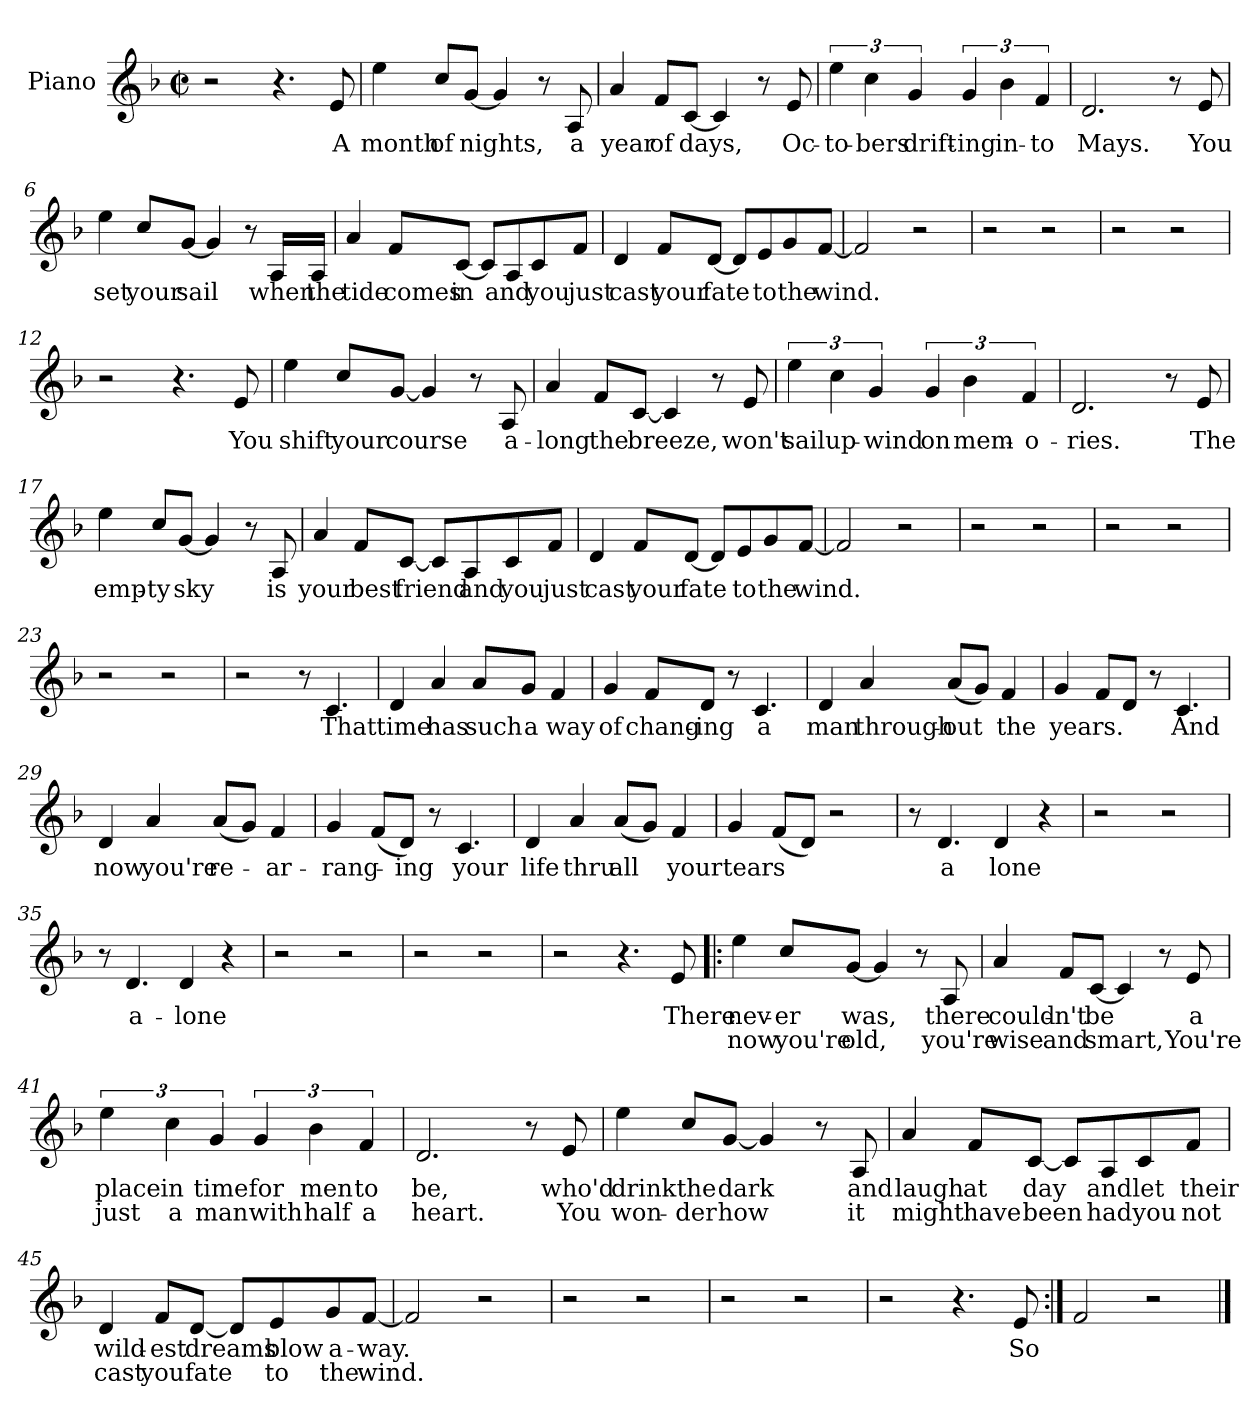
**kern	**text	**text
*part1	*part1	*part1
*staff1	*staff1	*staff1
*I"Piano	*	*
*I'Pno.	*	*
*clefG2	*	*
*k[b-]	*	*
*F:	*	*
*M2/2	*	*
*met(c|)	*	*
=1	=1	=1
2r	.	.
4.r	.	.
8e/	A	.
=2	=2	=2
4ee\	month	.
8cc/L	of	.
[8g/J	nights,	.
4g/]	.	.
8r	.	.
8A/	a	.
=3	=3	=3
4a/	year	.
8f/L	of	.
[8c/J	days,	.
4c/]	.	.
8r	.	.
8e/	Oc-	.
=4	=4	=4
6ee\	-to-	.
6cc\	-bers	.
6g/	drift-	.
6g/	-ing	.
6b-\	in-	.
6f/	-to	.
!!LO:LB:g=z
=5	=5	=5
2.d/	Mays.	.
8r	.	.
8e/	You	.
=6	=6	=6
4ee\	set	.
8cc/L	your	.
[8g/J	sail	.
4g/]	.	.
8r	.	.
16A/LL	when	.
16A/JJ	the	.
=7	=7	=7
4a/	tide	.
8f/L	comes	.
[8c/J	in	.
8c/L]	.	.
8A/	and	.
8c/	you	.
8f/J	just	.
!!LO:LB:g=z
=8	=8	=8
4d/	cast	.
8f/L	your	.
[8d/J	fate	.
8d/L]	.	.
8e/	to	.
8g/	the	.
[8f/J	wind.	.
=9	=9	=9
2f/]	.	.
2r	.	.
=10	=10	=10
2r	.	.
2r	.	.
=11	=11	=11
2r	.	.
2r	.	.
=12	=12	=12
2r	.	.
4.r	.	.
8e/	You	.
!!LO:LB:g=z
=13	=13	=13
4ee\	shift	.
8cc/L	your	.
[8g/J	course	.
4g/]	.	.
8r	.	.
8A/	a-	.
=14	=14	=14
4a/	-long	.
8f/L	the	.
[8c/J	breeze,	.
4c/]	.	.
8r	.	.
8e/	won't	.
=15	=15	=15
6ee\	sail	.
6cc\	up-	.
6g/	-wind	.
6g/	on	.
6b-\	mem-	.
6f/	-o-	.
!!LO:LB:g=z
=16	=16	=16
2.d/	-ries.	.
8r	.	.
8e/	The	.
=17	=17	=17
4ee\	emp-	.
8cc/L	-ty	.
[8g/J	sky	.
4g/]	.	.
8r	.	.
8A/	is	.
=18	=18	=18
4a/	your	.
8f/L	best	.
[8c/J	friend	.
8c/L]	.	.
8A/	and	.
8c/	you	.
8f/J	just	.
!!LO:LB:g=z
=19	=19	=19
4d/	cast	.
8f/L	your	.
[8d/J	fate	.
8d/L]	.	.
8e/	to	.
8g/	the	.
[8f/J	wind.	.
=20	=20	=20
2f/]	.	.
2r	.	.
=21	=21	=21
2r	.	.
2r	.	.
=22	=22	=22
2r	.	.
2r	.	.
=23	=23	=23
2r	.	.
2r	.	.
=24	=24	=24
2r	.	.
8r	.	.
4.c/	That	.
!!LO:LB:g=z
=25	=25	=25
4d/	time	.
4a/	has	.
8a/L	such	.
8g/J	a	.
4f/	way	.
=26	=26	=26
4g/	of	.
8f/L	chang-	.
8d/J	-ing	.
8r	.	.
4.c/	a	.
=27	=27	=27
4d/	man	.
4a/	through-	.
(8a/L	-out	.
8g/J)	.	.
4f/	the	.
=28	=28	=28
4g/	years.	.
8f/L	.	.
8d/J	.	.
8r	.	.
4.c/	And	.
!!LO:LB:g=z
=29	=29	=29
4d/	now	.
4a/	you're	.
(8a/L	re-	.
8g/J)	.	.
4f/	-ar-	.
=30	=30	=30
4g/	-rang-	.
(8f/L	.	.
8d/J)	-ing	.
8r	.	.
4.c/	your	.
=31	=31	=31
4d/	life	.
4a/	thru	.
(8a/L	all	.
8g/J)	.	.
4f/	your	.
=32	=32	=32
4g/	tears	.
(8f/L	.	.
8d/J)	.	.
2r	.	.
!!LO:PB:g=z
=33	=33	=33
8r	.	.
4.d/	a	.
4d/	lone	.
4r	.	.
=34	=34	=34
2r	.	.
2r	.	.
=35	=35	=35
8r	.	.
4.d/	a-	.
4d/	-lone	.
4r	.	.
=36	=36	=36
2r	.	.
2r	.	.
=37	=37	=37
2r	.	.
2r	.	.
=38	=38	=38
2r	.	.
4.r	.	.
8e/	There	.
!!LO:LB:g=z
=39!|:	=39!|:	=39!|:
4ee\	nev-	now
8cc/L	-er	you're
[8g/J	was,	old,
4g/]	.	.
8r	.	.
8A/	there	you're
=40	=40	=40
4a/	could-	wise
8f/L	-n't	and
[8c/J	be	smart,
4c/]	.	.
8r	.	.
8e/	a	You're
=41	=41	=41
6ee\	place	just
6cc\	in	a
6g/	time	man
6g/	for	with
6b-\	men	half
6f/	to	a
!!LO:LB:g=z
=42	=42	=42
2.d/	be,	heart.
8r	.	.
8e/	who'd	You
=43	=43	=43
4ee\	drink	won-
8cc/L	the	-der
[8g/J	dark	how
4g/]	.	.
8r	.	.
8A/	and	it
=44	=44	=44
4a/	laugh	might
8f/L	at	have
[8c/J	day	-been
8c/L]	.	.
8A/	and	had
8c/	let	you
8f/J	their	not
!!LO:LB:g=z
=45	=45	=45
4d/	wild-	cast
8f/L	-est	you
[8d/J	dreams	fate
8d/L]	.	.
8e/	blow	to
8g/	a-	the
[8f/J	-way.	wind.
=46	=46	=46
2f/]	.	.
2r	.	.
=47	=47	=47
2r	.	.
2r	.	.
=48	=48	=48
2r	.	.
2r	.	.
=49	=49	=49
2r	.	.
4.r	.	.
8e/	So	.
=50:|!	=50:|!	=50:|!
2f/	.	.
2r	.	.
==	==	==
*-	*-	*-
